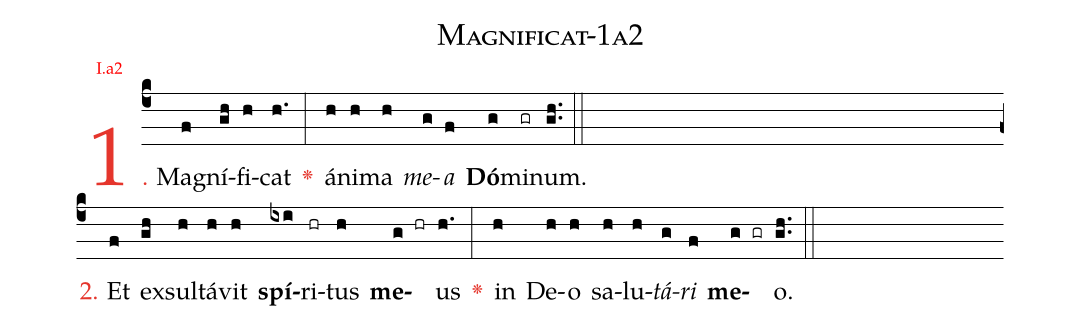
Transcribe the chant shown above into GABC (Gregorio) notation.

name: Magnificat-1a2;
annotation: {\color{red}\scriptsize I.a2};
%%
(c4)<c>1.</c> Ma(f)gní(gh)fi(h)cat(h.) <c><v>\greheightstar</v></c>(:) á(h)ni(h)ma(h) <i>me</i>(g)<i>a</i>(f) <b>Dó</b>(g)mi(gr)num.(gh..) (::) (Z)
<c>2.</c> Et(f) ex(gh)sul(h)tá(h)vit(h) <b>spí</b>(ixi)ri(hr)tus(h) <b>me</b>(g hr)us(h.) <c><v>\greheightstar</v></c>(:) in(h) De(h)o(h) sa(h)lu(h)<i>tá</i>(g)<i>ri</i>(f) <b>me</b>(g gr)o.(gh..) (::)


%E(h) u(h) o(g) u(f) a(g) e.(gh..) (::)
